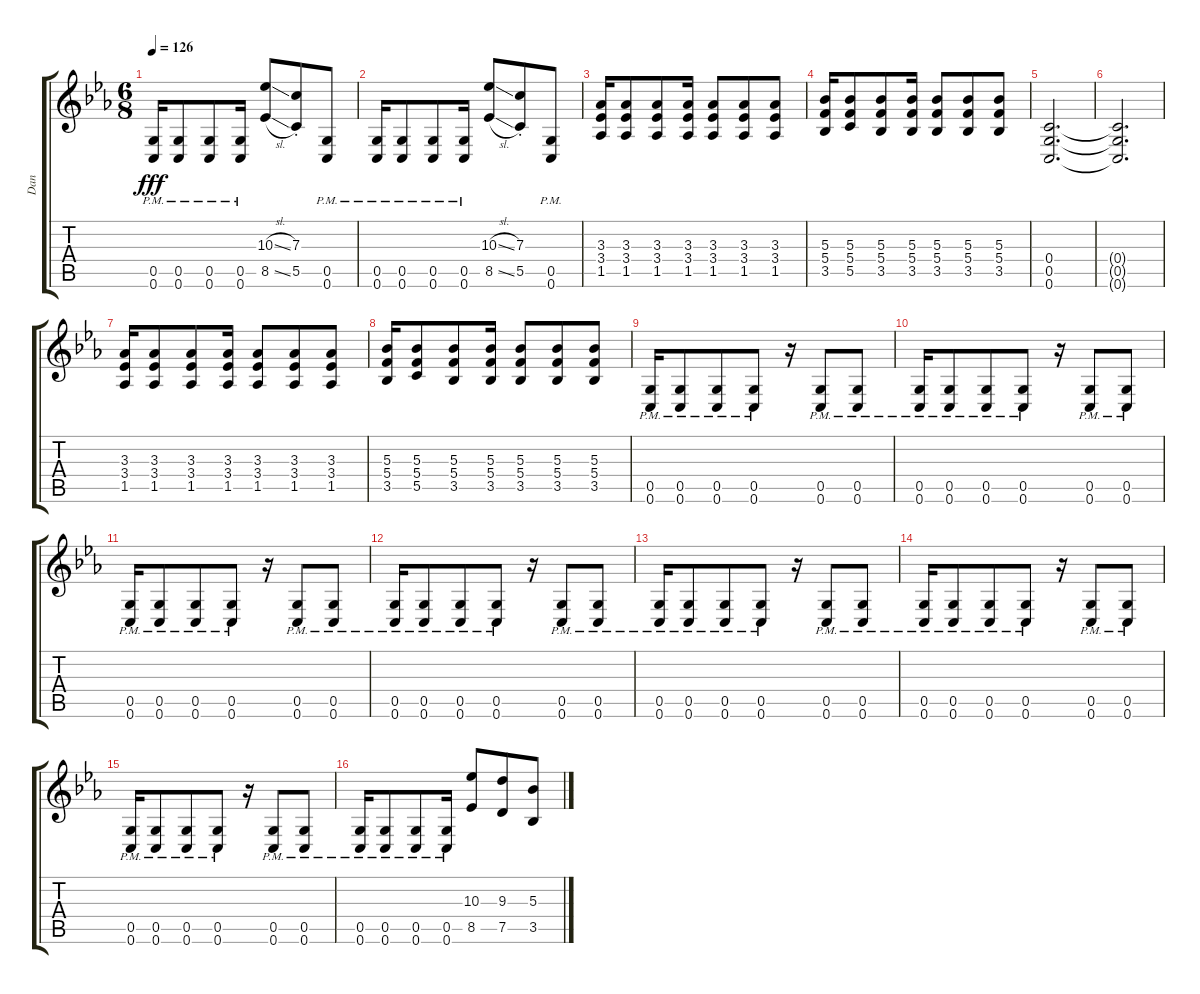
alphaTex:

\track ("Dan" "Dan") {instrument overdrivenguitar}
\staff {score tabs}
\tuning (D4 A3 F3 C3 G2 C2) {hide}
\ts (6 8)
\tempo 126
\clef g2
\ks cminor
(0.5{pm} 0.6{pm}).16{dy fff} (0.5{pm} 0.6{pm}).8 (0.5{pm} 0.6{pm}).8 (0.5{pm} 0.6{pm}).16 (10.3{sl} 8.5{sl}).8 (7.3{st} 5.5{st}).8 (0.5{pm} 0.6{pm}).8 |
(0.5{pm} 0.6{pm}).16 (0.5{pm} 0.6{pm}).8 (0.5{pm} 0.6{pm}).8 (0.5{pm} 0.6{pm}).16 (10.3{sl} 8.5{sl}).8 (7.3{st} 5.5{st}).8 (0.5{pm} 0.6{pm}).8 |
(3.3 3.4 1.5).16 (3.3 3.4 1.5).8 (3.3 3.4 1.5).8 (3.3 3.4 1.5).16 (3.3 3.4 1.5).8 (3.3 3.4 1.5).8 (3.3 3.4 1.5).8 |
(5.3 5.4 3.5).16 (5.3 5.4 5.5).8 (5.3 5.4 3.5).8 (5.3 5.4 3.5).16 (5.3 5.4 3.5).8 (5.3 5.4 3.5).8 (5.3 5.4 3.5).8 |
(0.4 0.5 0.6).2{d} |
(0.4{t} 0.5{t} 0.6{t}).2{d} |
(3.3 3.4 1.5).16 (3.3 3.4 1.5).8 (3.3 3.4 1.5).8 (3.3 3.4 1.5).16 (3.3 3.4 1.5).8 (3.3 3.4 1.5).8 (3.3 3.4 1.5).8 |
(5.3 5.4 3.5).16 (5.3 5.4 5.5).8 (5.3 5.4 3.5).8 (5.3 5.4 3.5).16 (5.3 5.4 3.5).8 (5.3 5.4 3.5).8 (5.3 5.4 3.5).8 |
(0.5{pm} 0.6{pm}).16 (0.5{pm} 0.6{pm}).8 (0.5{pm} 0.6{pm}).8 (0.5{pm} 0.6{pm}).8 r.16 (0.5{pm} 0.6{pm}).8 (0.5{pm} 0.6{pm}).8 |
(0.5{pm} 0.6{pm}).16 (0.5{pm} 0.6{pm}).8 (0.5{pm} 0.6{pm}).8 (0.5{pm} 0.6{pm}).8 r.16 (0.5{pm} 0.6{pm}).8 (0.5{pm} 0.6{pm}).8 |
(0.5{pm} 0.6{pm}).16 (0.5{pm} 0.6{pm}).8 (0.5{pm} 0.6{pm}).8 (0.5{pm} 0.6{pm}).8 r.16 (0.5{pm} 0.6{pm}).8 (0.5{pm} 0.6{pm}).8 |
(0.5{pm} 0.6{pm}).16 (0.5{pm} 0.6{pm}).8 (0.5{pm} 0.6{pm}).8 (0.5{pm} 0.6{pm}).8 r.16 (0.5{pm} 0.6{pm}).8 (0.5{pm} 0.6{pm}).8 |
(0.5{pm} 0.6{pm}).16 (0.5{pm} 0.6{pm}).8 (0.5{pm} 0.6{pm}).8 (0.5{pm} 0.6{pm}).8 r.16 (0.5{pm} 0.6{pm}).8 (0.5{pm} 0.6{pm}).8 |
(0.5{pm} 0.6{pm}).16 (0.5{pm} 0.6{pm}).8 (0.5{pm} 0.6{pm}).8 (0.5{pm} 0.6{pm}).8 r.16 (0.5{pm} 0.6{pm}).8 (0.5{pm} 0.6{pm}).8 |
(0.5{pm} 0.6{pm}).16 (0.5{pm} 0.6{pm}).8 (0.5{pm} 0.6{pm}).8 (0.5{pm} 0.6{pm}).8 r.16 (0.5{pm} 0.6{pm}).8 (0.5{pm} 0.6{pm}).8 |
(0.5{pm} 0.6{pm}).16 (0.5{pm} 0.6{pm}).8 (0.5{pm} 0.6{pm}).8 (0.5{pm} 0.6{pm}).16 (10.3 8.5).8 (9.3 7.5).8 (5.3 3.5).8
